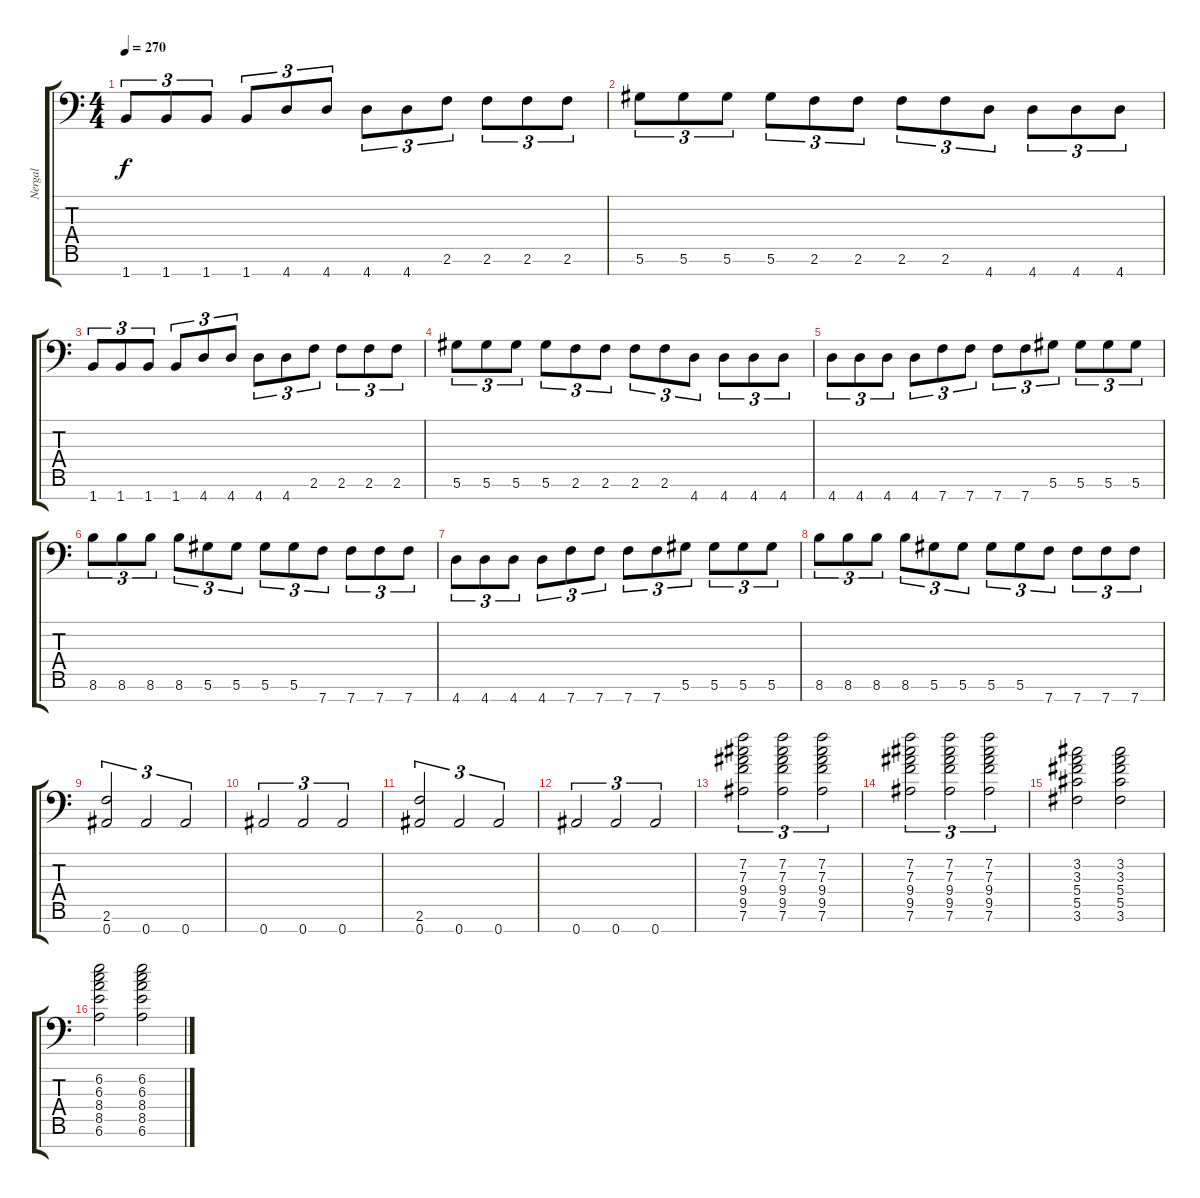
\track ("Nergal" "Nergal") {instrument distortionguitar}
\staff {score tabs}
\tuning (Eb4 Bb3 Gb3 Db3 Ab2 Eb2 Bb1) {hide}
\ts (4 4)
\tempo 270
\clef f4
\ks c
1.7.8{tu (3 2) dy f} 1.7.8{tu (3 2)} 1.7.8{tu (3 2)} 1.7.8{tu (3 2)} 4.7.8{tu (3 2)} 4.7.8{tu (3 2)} 4.7.8{tu (3 2)} 4.7.8{tu (3 2)} 2.6.8{tu (3 2)} 2.6.8{tu (3 2)} 2.6.8{tu (3 2)} 2.6.8{tu (3 2)} |
5.6.8{tu (3 2)} 5.6.8{tu (3 2)} 5.6.8{tu (3 2)} 5.6.8{tu (3 2)} 2.6.8{tu (3 2)} 2.6.8{tu (3 2)} 2.6.8{tu (3 2)} 2.6.8{tu (3 2)} 4.7.8{tu (3 2)} 4.7.8{tu (3 2)} 4.7.8{tu (3 2)} 4.7.8{tu (3 2)} |
1.7.8{tu (3 2)} 1.7.8{tu (3 2)} 1.7.8{tu (3 2)} 1.7.8{tu (3 2)} 4.7.8{tu (3 2)} 4.7.8{tu (3 2)} 4.7.8{tu (3 2)} 4.7.8{tu (3 2)} 2.6.8{tu (3 2)} 2.6.8{tu (3 2)} 2.6.8{tu (3 2)} 2.6.8{tu (3 2)} |
5.6.8{tu (3 2)} 5.6.8{tu (3 2)} 5.6.8{tu (3 2)} 5.6.8{tu (3 2)} 2.6.8{tu (3 2)} 2.6.8{tu (3 2)} 2.6.8{tu (3 2)} 2.6.8{tu (3 2)} 4.7.8{tu (3 2)} 4.7.8{tu (3 2)} 4.7.8{tu (3 2)} 4.7.8{tu (3 2)} |
4.7.8{tu (3 2)} 4.7.8{tu (3 2)} 4.7.8{tu (3 2)} 4.7.8{tu (3 2)} 7.7.8{tu (3 2)} 7.7.8{tu (3 2)} 7.7.8{tu (3 2)} 7.7.8{tu (3 2)} 5.6.8{tu (3 2)} 5.6.8{tu (3 2)} 5.6.8{tu (3 2)} 5.6.8{tu (3 2)} |
8.6.8{tu (3 2)} 8.6.8{tu (3 2)} 8.6.8{tu (3 2)} 8.6.8{tu (3 2)} 5.6.8{tu (3 2)} 5.6.8{tu (3 2)} 5.6.8{tu (3 2)} 5.6.8{tu (3 2)} 7.7.8{tu (3 2)} 7.7.8{tu (3 2)} 7.7.8{tu (3 2)} 7.7.8{tu (3 2)} |
4.7.8{tu (3 2)} 4.7.8{tu (3 2)} 4.7.8{tu (3 2)} 4.7.8{tu (3 2)} 7.7.8{tu (3 2)} 7.7.8{tu (3 2)} 7.7.8{tu (3 2)} 7.7.8{tu (3 2)} 5.6.8{tu (3 2)} 5.6.8{tu (3 2)} 5.6.8{tu (3 2)} 5.6.8{tu (3 2)} |
8.6.8{tu (3 2)} 8.6.8{tu (3 2)} 8.6.8{tu (3 2)} 8.6.8{tu (3 2)} 5.6.8{tu (3 2)} 5.6.8{tu (3 2)} 5.6.8{tu (3 2)} 5.6.8{tu (3 2)} 7.7.8{tu (3 2)} 7.7.8{tu (3 2)} 7.7.8{tu (3 2)} 7.7.8{tu (3 2)} |
(2.6 0.7).2{tu (3 2)} 0.7.2{tu (3 2)} 0.7.2{tu (3 2)} |
0.7.2{tu (3 2)} 0.7.2{tu (3 2)} 0.7.2{tu (3 2)} |
(2.6 0.7).2{tu (3 2)} 0.7.2{tu (3 2)} 0.7.2{tu (3 2)} |
0.7.2{tu (3 2)} 0.7.2{tu (3 2)} 0.7.2{tu (3 2)} |
(7.2 7.3 9.4 9.5 7.6).2{tu (3 2)} (7.2 7.3 9.4 9.5 7.6).2{tu (3 2)} (7.2 7.3 9.4 9.5 7.6).2{tu (3 2)} |
(7.2 7.3 9.4 9.5 7.6).2{tu (3 2)} (7.2 7.3 9.4 9.5 7.6).2{tu (3 2)} (7.2 7.3 9.4 9.5 7.6).2{tu (3 2)} |
(3.2 3.3 5.4 5.5 3.6).2 (3.2 3.3 5.4 5.5 3.6).2 |
(6.2 6.3 8.4 8.5 6.6).2 (6.2 6.3 8.4 8.5 6.6).2
